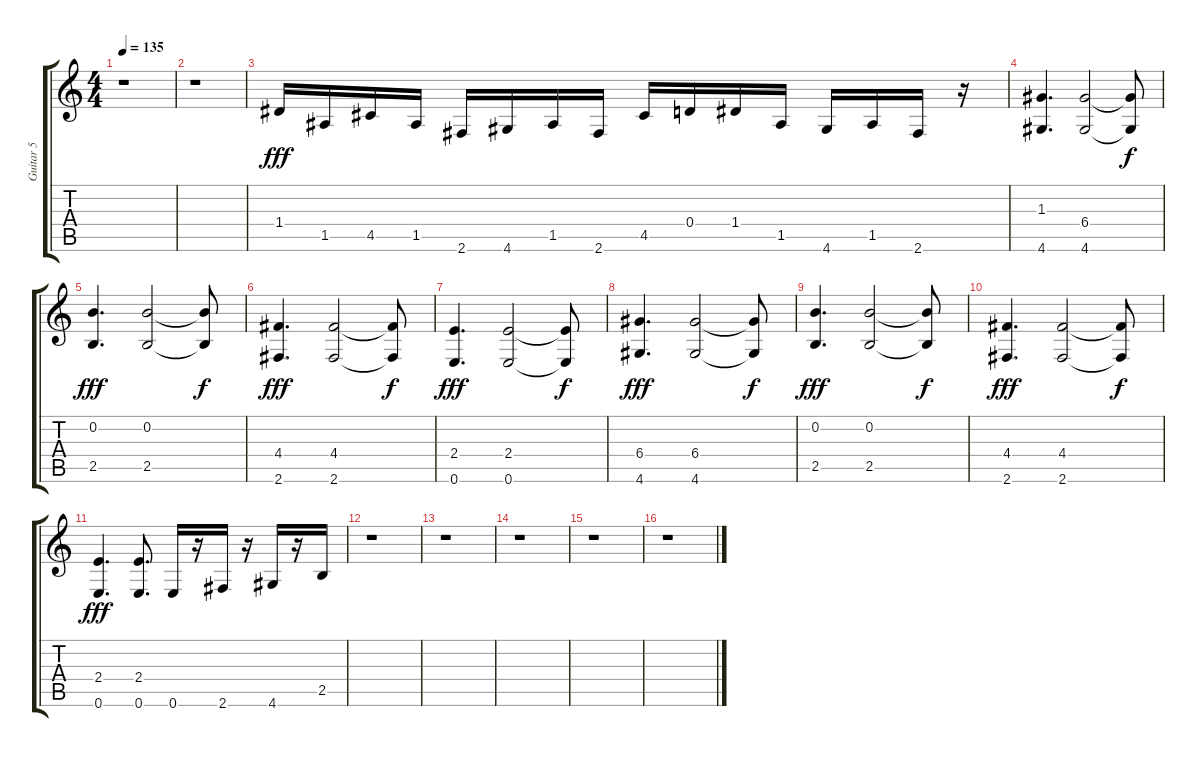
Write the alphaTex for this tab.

\track ("Guitar 5" "Guitar 5") {instrument distortionguitar}
\staff {score tabs}
\tuning (E4 B3 G3 D3 A2 E2) {hide}
\ts (4 4)
\tempo 135
\clef g2
\ks c
r.1{dy fff} |
r.1 |
1.4.16 1.5.16 4.5.16 1.5.16 2.6.16 4.6.16 1.5.16 2.6.16 4.5.16 0.4.16 1.4.16 1.5.16 4.6.16 1.5.16 2.6.16 r.16 |
(1.3 4.6).4{d} (6.4 4.6).2 (6.4{t} 4.6{t}).8{dy f} |
(0.2 2.5).4{d dy fff} (0.2 2.5).2 (0.2{t} 2.5{t}).8{dy f} |
(4.4 2.6).4{d dy fff} (4.4 2.6).2 (4.4{t} 2.6{t}).8{dy f} |
(2.4 0.6).4{d dy fff} (2.4 0.6).2 (2.4{t} 0.6{t}).8{dy f} |
(6.4 4.6).4{d dy fff} (6.4 4.6).2 (6.4{t} 4.6{t}).8{dy f} |
(0.2 2.5).4{d dy fff} (0.2 2.5).2 (0.2{t} 2.5{t}).8{dy f} |
(4.4 2.6).4{d dy fff} (4.4 2.6).2 (4.4{t} 2.6{t}).8{dy f} |
(2.4 0.6).4{d dy fff} (2.4 0.6).8{d} 0.6.16 r.16 2.6.16 r.16 4.6.16 r.16 2.5.16 |
r.1 |
r.1 |
r.1 |
r.1 |
r.1
